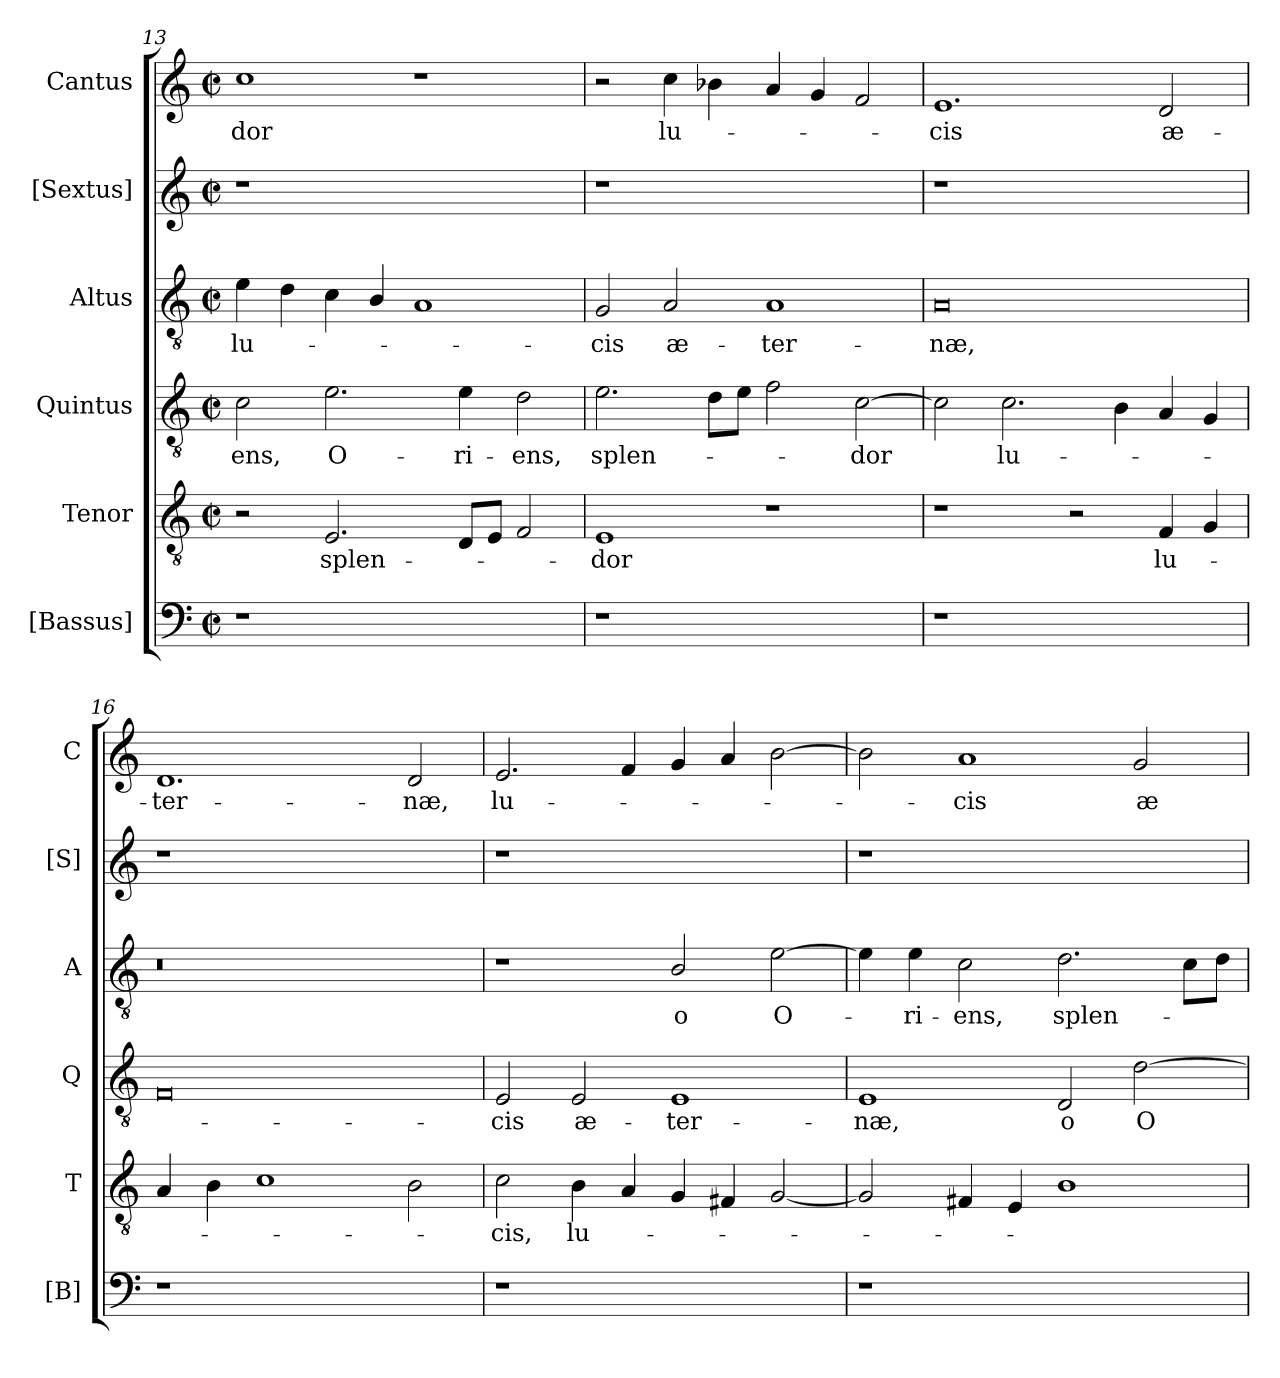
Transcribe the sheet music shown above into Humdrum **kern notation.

**kern	**kern	**text	**kern	**text	**kern	**text	**kern	**kern	**text
*part6	*part5	*part5	*part4	*part4	*part3	*part3	*part2	*part1	*part1
*staff6	*staff5	*staff5	*staff4	*staff4	*staff3	*staff3	*staff2	*staff1	*staff1
*I"[Bassus]	*I"Tenor	*	*I"Quintus	*	*I"Altus	*	*I"[Sextus]	*I"Cantus	*
*I'[B]	*I'T	*	*I'Q	*	*I'A	*	*I'[S]	*I'C	*
*clefF4	*clefGv2	*	*clefGv2	*	*clefGv2	*	*clefG2	*clefG2	*
*k[]	*k[]	*	*k[]	*	*k[]	*	*k[]	*k[]	*
*C:	*C:	*	*C:	*	*C:	*	*C:	*C:	*
*M2/2	*M2/2	*	*M2/2	*	*M2/2	*	*M2/2	*M2/2	*
*met(c|)	*met(c|)	*	*met(c|)	*	*met(c|)	*	*met(c|)	*met(c|)	*
=13	=13	=13	=13	=13	=13	=13	=13	=13	=13
1r	2r	.	2c\	-ens,	4e\	lu-	1r	1cc\	-dor
.	.	.	.	.	4d\	.	.	.	.
.	2.E/	splen-	2.e\	O-	4c\	.	.	.	.
.	.	.	.	.	4B/	.	.	.	.
1ryy	.	.	.	.	1A/	.	1ryy	1r	.
.	8D/L	.	4e\	-ri-	.	.	.	.	.
.	8E/J	.	.	.	.	.	.	.	.
.	2F/	.	2d\	-ens,	.	.	.	.	.
=14	=14	=14	=14	=14	=14	=14	=14	=14	=14
1r	1E/	-dor	2.e\	splen-	2G/	-cis	1r	2r	.
.	.	.	.	.	2A/	æ-	.	4cc\	lu-
.	.	.	8d\L	.	.	.	.	4b-X\	.
.	.	.	8e\J	.	.	.	.	.	.
1ryy	1r	.	2f\	.	1A/	-ter-	1ryy	4a/	.
.	.	.	.	.	.	.	.	4g/	.
.	.	.	[2c\	-dor	.	.	.	2f/	.
=15	=15	=15	=15	=15	=15	=15	=15	=15	=15
1r	1r	.	2c\]	.	0A/	-næ,	1r	1.e/	-cis
.	.	.	2.c\	lu-	.	.	.	.	.
1ryy	2r	.	.	.	.	.	1ryy	.	.
.	.	.	4B\	.	.	.	.	.	.
.	4F/	lu-	4A/	.	.	.	.	2d/	æ-
.	4G/	.	4G/	.	.	.	.	.	.
=16	=16	=16	=16	=16	=16	=16	=16	=16	=16
!	!	!	!	!	!LO:N:vis=0	!	!	!	!
1r	4A/	.	0F/	.	1r	.	1r	1.d/	-ter-
.	4B\	.	.	.	.	.	.	.	.
.	1c\	.	.	.	.	.	.	.	.
1ryy	.	.	.	.	1ryy	.	1ryy	.	.
.	2B\	.	.	.	.	.	.	2d/	-næ,
=17	=17	=17	=17	=17	=17	=17	=17	=17	=17
1r	2c\	-cis,	2E/	-cis	1r	.	1r	2.e/	lu-
.	4B\	lu-	2E/	æ-	.	.	.	.	.
.	4A/	.	.	.	.	.	.	4f/	.
1ryy	4G/	.	1E/	-ter-	2B/	o	1ryy	4g/	.
.	4F#X/	.	.	.	.	.	.	4a/	.
.	[2G/	.	.	.	[2e\	O-	.	[2b\	.
=18	=18	=18	=18	=18	=18	=18	=18	=18	=18
1r	2G/]	.	1E/	-næ,	4e\]	.	1r	2b\]	.
.	.	.	.	.	4e\	-ri-	.	.	.
.	4F#X/	.	.	.	2c\	-ens,	.	1a/	-cis
.	4E/	.	.	.	.	.	.	.	.
1ryy	1B\	.	2D/	o	2.d\	splen-	1ryy	.	.
.	.	.	[2d\	O-	.	.	.	2g/	æ-
.	.	.	.	.	8c\L	.	.	.	.
.	.	.	.	.	8d\J	.	.	.	.
=	=	=	=	=	=	=	=	=	=
*-	*-	*-	*-	*-	*-	*-	*-	*-	*-
